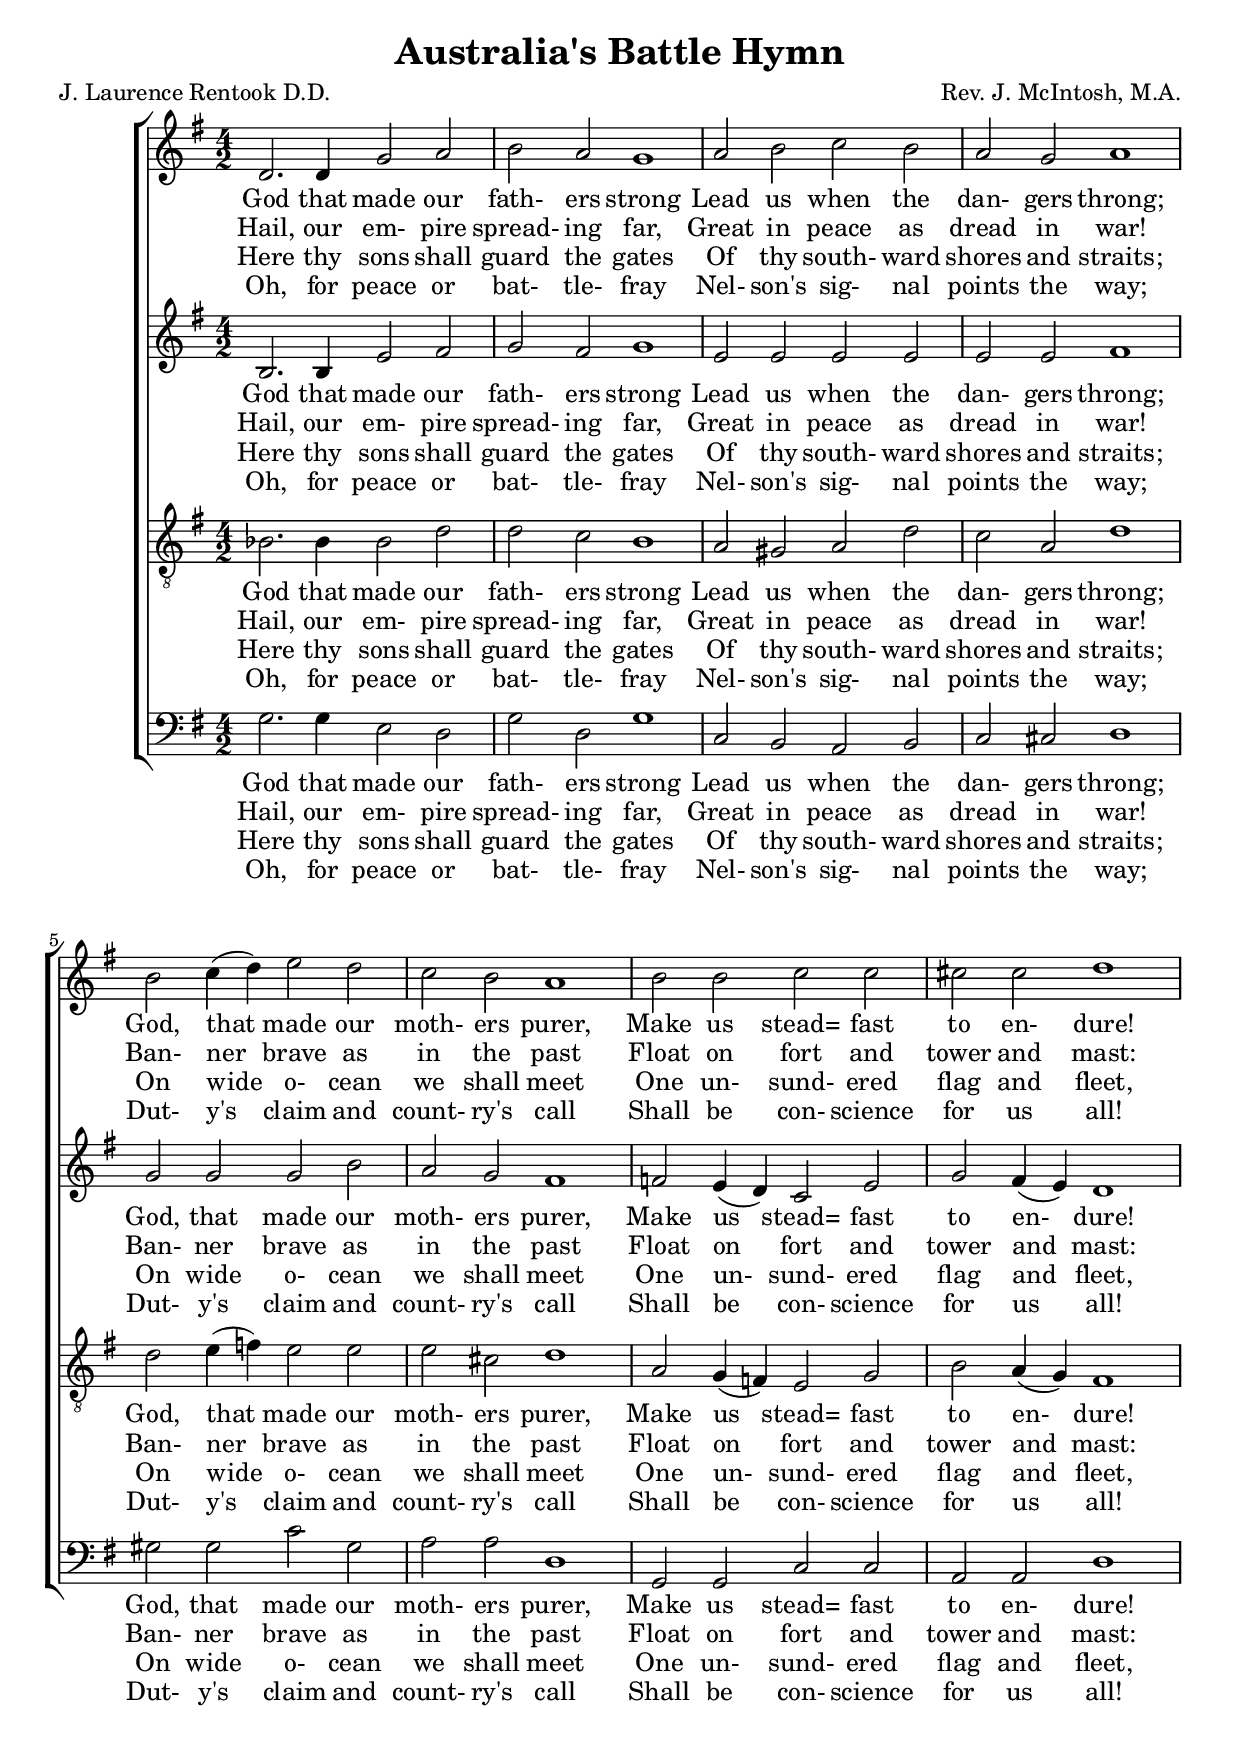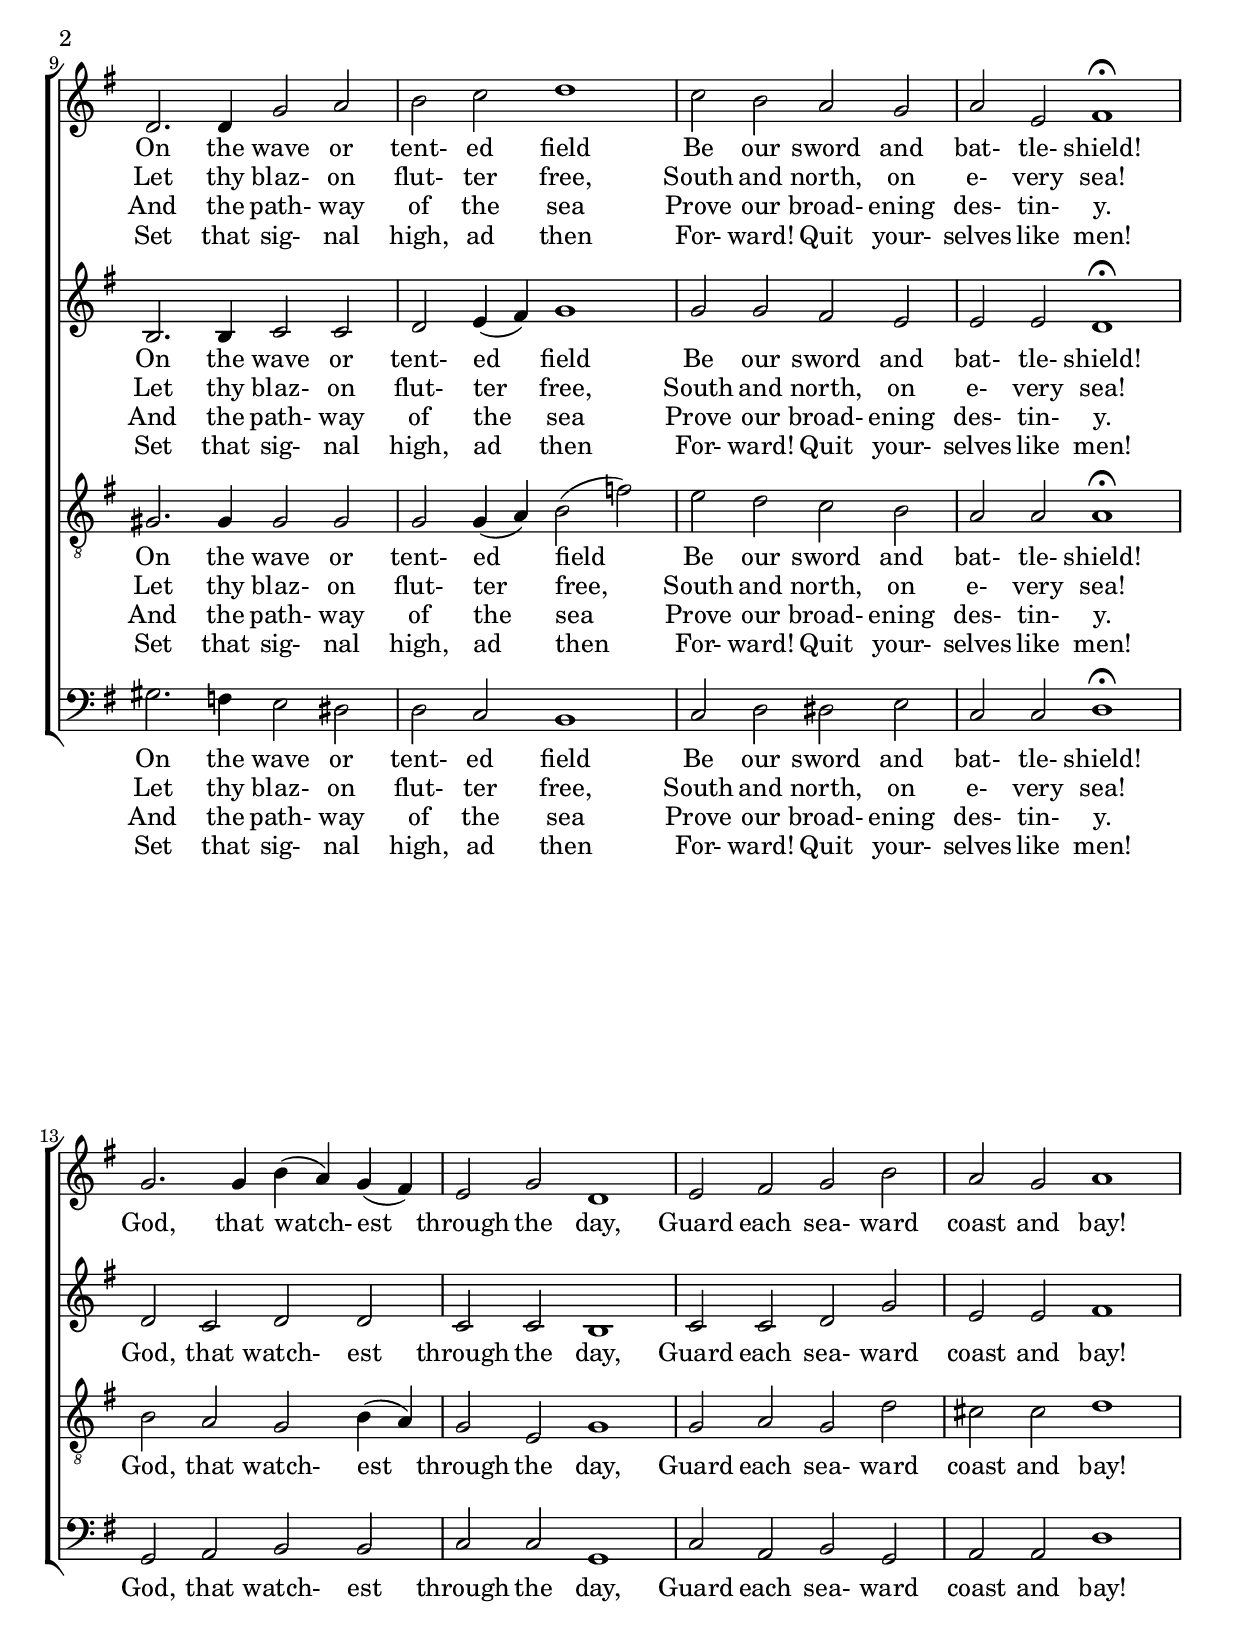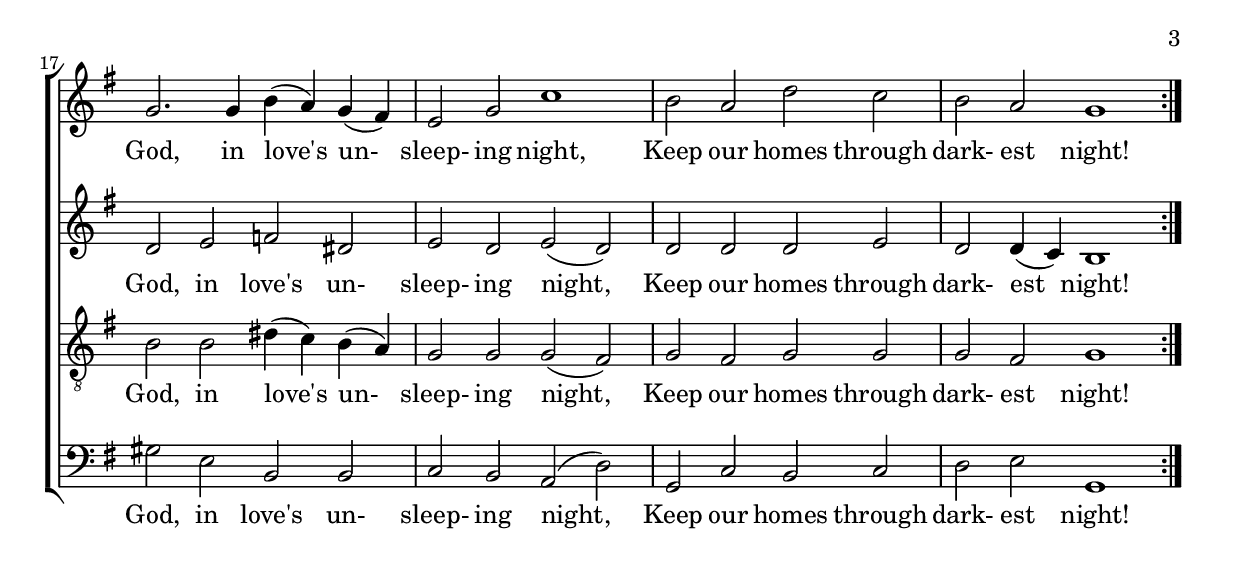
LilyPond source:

\version "2.19.80"
%\include "../include/merge-rests.ly"

\header {
  title = "Australia's Battle Hymn"
  composer = "Rev. J. McIntosh, M.A."
  poet     = "J. Laurence Rentook D.D."
}

\layout {
  ragged-last-bottom = ##f
%  system-count = 10
%  page-count = 2
}

global = {
  \key g \major
  \time 4/2
}

tempoMark = {
  \tempo 2=90
  \once \override Score.RehearsalMark.self-alignment-X = #LEFT
}

sop = \relative c' {
  \global
  \repeat volta 4 {
    d2. d4 g2 a
    b2 a g1
    a2 b c b
    a2 g a1
    b2 c4(d) e2 d
    c2 b a1
    b2 b c c
    cis2 cis d1
    d,2. d4 g2 a
    b2 c d1
    c2 b a g
    a2 e fis1^\fermata
    g2. g4 b(a) g(fis)
    e2 g d1
    e2 fis g b
    a2 g a1
    g2. g4 b(a) g(fis)
    e2 g c1
    b2 a d c
    b2 a g1
  }
}

alt = \relative c' {
  \global
  \repeat volta 4 {
    b2. b4 e2 fis
    g2 fis g1
    e2 e e e
    e2 e fis1
    g2 g g b
    a2 g fis1
    f2 e4(d) c2 e
    g2 fis4(e) d1
    b2. b4 c2 c
    d2 e4(fis) g1
    g2 g fis e
    e2 e d1^\fermata
    d2 c d d
    c2 c b1
    c2 c d g
    e2 e fis1
    d2 e f dis
    e2 d e(d)
    d2 d d e
    d2 d4(c) b1
  }
}

ten = \relative c' {
  \global
  \repeat volta 4 {
    bes2. bes4 bes2 d
    d2 c b1
    a2 gis a d
    c2 a d1
    d2 e4(f) e2 e
    e2 cis d1
    a2 g4(f) e2 g
    b2 a4(g) fis1
    gis2. gis4 gis2 gis
    g2 g4(a) b2(f')
    e2 d c b
    a2 a a1^\fermata
    b2 a g b4(a)
    g2 e g1
    g2 a g d'
    cis2 cis d1
    b2 b dis4(c) b(a)
    g2 g g(fis)
    g2 fis g g
    g2 fis g1
  }
}

bas = \relative c' {
  \global
  \repeat volta 4 {
    g2. g4 e2 d
    g2 d g1
    c,2 b a b
    c2 cis d1
    gis2 gis c gis
    a2 a d,1
    g,2 g c c
    a2 a d1
    gis2. f4 e2 dis
    d2 c b1
    c2 d dis e
    c2 c d1^\fermata
    g,2 a b b
    c2 c g1
    c2 a b g
    a2 a d1
    gis2 e b b
    c2 b a(d)
    g,2 c b c
    d2 e g,1
  }
}

verseOne = \lyricmode {
  God that made our fath- ers strong
  Lead us when the dan- gers throng;
  God, that made our moth- ers purer,
  Make us stead= fast to en- dure!
  On the wave or tent- ed field
  Be our sword and bat- "tle-" shield!

  God, that watch- est through the day,
  Guard each sea- ward coast and bay!
  God, in love's un- sleep- ing night,
  Keep our homes through dark- est night!
}

verseTwo = \lyricmode {
  Hail, our em- pire spread- ing far,
  Great in peace as dread in war!
  Ban- ner brave as in the past
  Float on fort and tower and mast:
  Let thy blaz- on flut- ter free,
  South and north, on e- very sea!
}

verseThree = \lyricmode {
  Here thy sons shall guard the gates
  Of thy south- ward shores and straits;
  On wide o- cean we shall meet
  One un- sund- ered flag and fleet,
  And the path- way of the sea
  Prove our broad- ening des- tin- y.
}

verseFour = \lyricmode {
  Oh, for peace or bat- "tle-" fray
  Nel- son's sig- nal points the way;
  Dut- y's claim and count- ry's call
  Shall be con- science for us all!
  Set that sig- nal high, ad then
  For- ward! Quit your- selves like men!
}

\book {
  \score {
    \new ChoirStaff <<
      \new Voice = sop << \sop >>
      \new Lyrics \lyricsto sop \verseOne
      \new Lyrics \lyricsto sop \verseTwo
      \new Lyrics \lyricsto sop \verseThree
      \new Lyrics \lyricsto sop \verseFour
      \new Voice = alt << \alt >>
      \new Lyrics \lyricsto alt \verseOne
      \new Lyrics \lyricsto alt \verseTwo
      \new Lyrics \lyricsto alt \verseThree
      \new Lyrics \lyricsto alt \verseFour
      \new Voice = ten << \clef "G_8" \ten >>
      \new Lyrics \lyricsto ten \verseOne
      \new Lyrics \lyricsto ten \verseTwo
      \new Lyrics \lyricsto ten \verseThree
      \new Lyrics \lyricsto ten \verseFour
      \new Voice = bas << \clef F \bas >>
      \new Lyrics \lyricsto bas \verseOne
      \new Lyrics \lyricsto bas \verseTwo
      \new Lyrics \lyricsto bas \verseThree
      \new Lyrics \lyricsto bas \verseFour
    >>
    \layout {
      \context {
	\Staff
	\override DynamicText.direction = #UP
	\override DynamicText.staff-padding = #0
	\override DynamicLineSpanner.direction = #UP
      }
    }
  }
}
